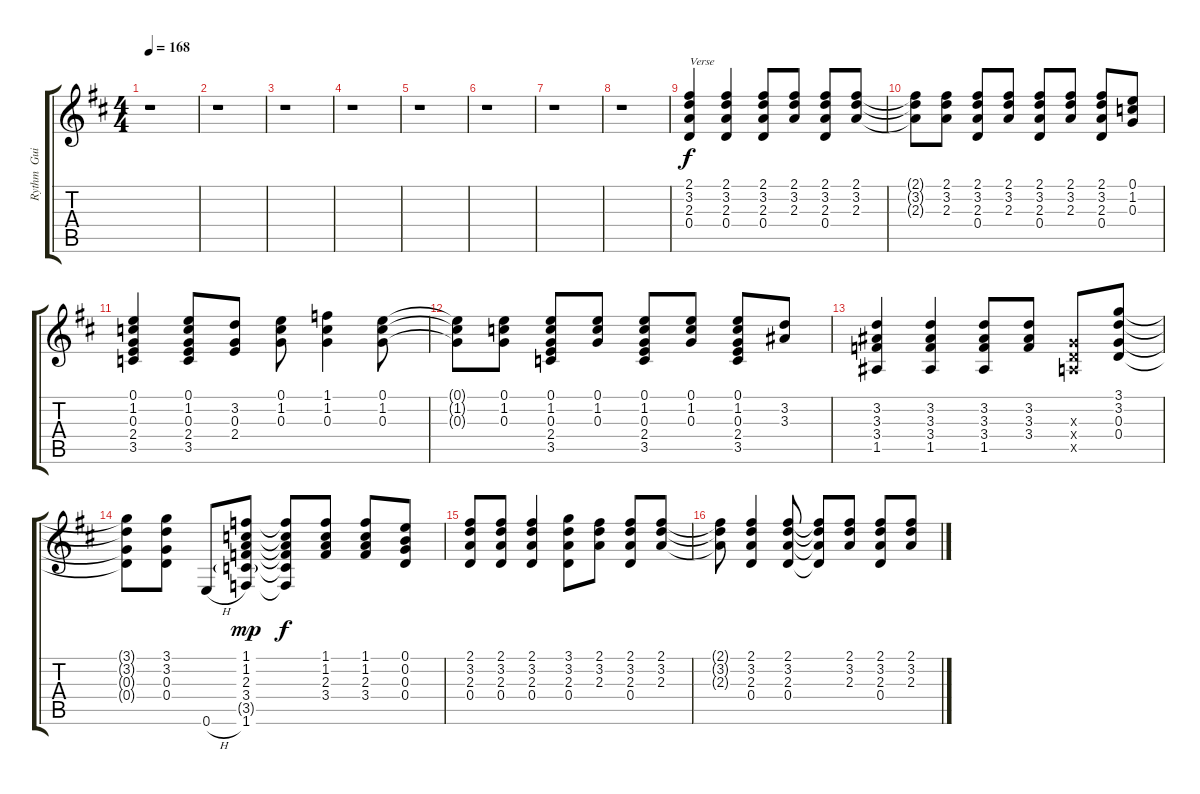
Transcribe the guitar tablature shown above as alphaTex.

\track ("Rythm  Guitar" "Rythm  Gui") {instrument distortionguitar}
\staff {score tabs}
\tuning (E4 B3 G3 D3 A2 E2) {hide}
\ts (4 4)
\tempo 168
\clef g2
\ks d
r.1{dy f} |
r.1 |
r.1 |
r.1 |
r.1 |
r.1 |
r.1 |
r.1 |
(2.1 3.2 2.3 0.4).4{txt "Verse"} (2.1 3.2 2.3 0.4).4 (2.1 3.2 2.3 0.4).8 (2.1 3.2 2.3).8 (2.1 3.2 2.3 0.4).8 (2.1 3.2 2.3).8 |
(2.1{t} 3.2{t} 2.3{t}).8 (2.1 3.2 2.3).8 (2.1 3.2 2.3 0.4).8 (2.1 3.2 2.3).8 (2.1 3.2 2.3 0.4).8 (2.1 3.2 2.3).8 (2.1 3.2 2.3 0.4).8 (0.1 1.2 0.3).8 |
(0.1 1.2 0.3 2.4 3.5).4 (0.1 1.2 0.3 2.4 3.5).8 (3.2 0.3 2.4).8 (0.1 1.2 0.3).8 (1.1 1.2 0.3).4 (0.1 1.2 0.3).8 |
(0.1{t} 1.2{t} 0.3{t}).8 (0.1 1.2 0.3).8 (0.1 1.2 0.3 2.4 3.5).8 (0.1 1.2 0.3).8 (0.1 1.2 0.3 2.4 3.5).8 (0.1 1.2 0.3).8 (0.1 1.2 0.3 2.4 3.5).8 (3.2 3.3).8 |
(3.2 3.3 3.4 1.5).4 (3.2 3.3 3.4 1.5).4 (3.2 3.3 3.4 1.5).8 (3.2 3.3 3.4).8 (0.3{x} 0.4{x} 0.5{x}).8 (3.1 3.2 0.3 0.4).8 |
(3.1{t} 3.2{t} 0.3{t} 0.4{t}).8 (3.1 3.2 0.3 0.4).8 0.6{h}.8 (1.1 1.2 2.3 3.4 3.5{g} 1.6).8{dy mp} (1.1{t} 1.2{t} 2.3{t} 3.4{t} 3.5{t} 1.6{t}).8{dy f} (1.1 1.2 2.3 3.4).8 (1.1 1.2 2.3 3.4).8 (0.1 0.2 0.3 0.4).8 |
(2.1 3.2 2.3 0.4).8 (2.1 3.2 2.3 0.4).8 (2.1 3.2 2.3 0.4).4 (3.1 3.2 2.3 0.4).8 (2.1 3.2 2.3).8 (2.1 3.2 2.3 0.4).8 (2.1 3.2 2.3).8 |
(2.1{t} 3.2{t} 2.3{t}).8 (2.1 3.2 2.3 0.4).4 (2.1 3.2 2.3 0.4).8 (2.1{t} 3.2{t} 2.3{t} 0.4{t}).8 (2.1 3.2 2.3).8 (2.1 3.2 2.3 0.4).8 (2.1 3.2 2.3).8
